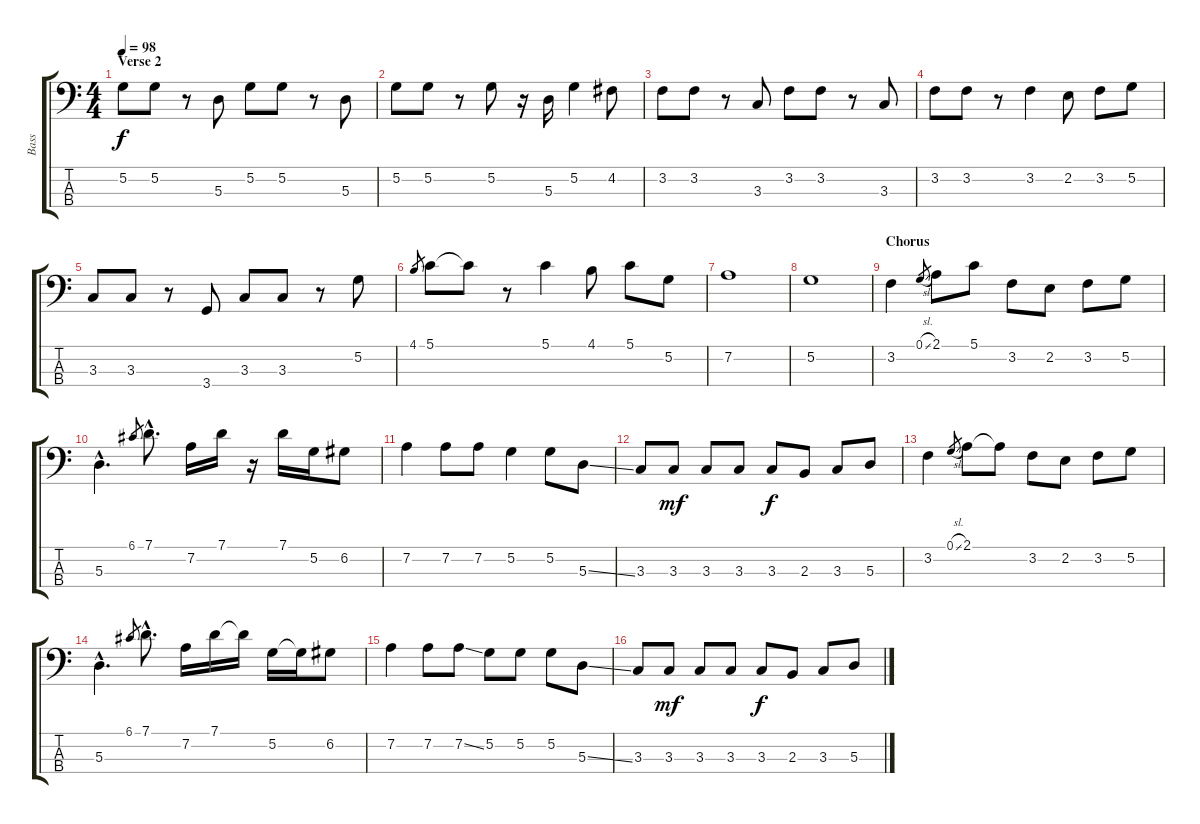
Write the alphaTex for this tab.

\track ("Bass" "Bass") {instrument electricbassfinger}
\staff {score tabs}
\tuning (G2 D2 A1 E1) {hide}
\ts (4 4)
\section ("" "Verse 2")
\tempo 98
\clef f4
\ks c
5.2.8{dy f} 5.2.8 r.8 5.3.8 5.2.8 5.2.8 r.8 5.3.8 |
5.2.8 5.2.8 r.8 5.2.8 r.16 5.3.16 5.2.4 4.2.8 |
3.2.8 3.2.8 r.8 3.3.8 3.2.8 3.2.8 r.8 3.3.8 |
3.2.8 3.2.8 r.8 3.2.4 2.2.8 3.2.8 5.2.8 |
3.3.8 3.3.8 r.8 3.4.8 3.3.8 3.3.8 r.8 5.2.8 |
4.1.8{gr} 5.1.8 5.1{t}.8 r.8 5.1.4 4.1.8 5.1.8 5.2.8 |
7.2.1 |
5.2.1 |
\section ("" "Chorus")
3.2.4 0.1{sl}.8{gr} 2.1.8 5.1.8 3.2.8 2.2.8 3.2.8 5.2.8 |
5.3{hac}.4{d} 6.1.8{gr} 7.1{hac}.8{d} 7.2.16 7.1.16 r.16 7.1.16 5.2.16 6.2.8 |
7.2.4 7.2.8 7.2.8 5.2.4 5.2.8 5.3{ss}.8 |
3.3.8 3.3.8{dy mf} 3.3.8 3.3.8 3.3.8{dy f} 2.3.8 3.3.8 5.3.8 |
3.2.4 0.1{sl}.8{gr} 2.1.8 2.1{t}.8 3.2.8 2.2.8 3.2.8 5.2.8 |
5.3{hac}.4{d} 6.1.8{gr} 7.1{hac}.8{d} 7.2.16 7.1.16 7.1{t}.16 5.2.16 5.2{t}.16 6.2.8 |
7.2.4 7.2.8 7.2{ss}.8 5.2.8 5.2.8 5.2.8 5.3{ss}.8 |
3.3.8 3.3.8{dy mf} 3.3.8 3.3.8 3.3.8{dy f} 2.3.8 3.3.8 5.3.8
